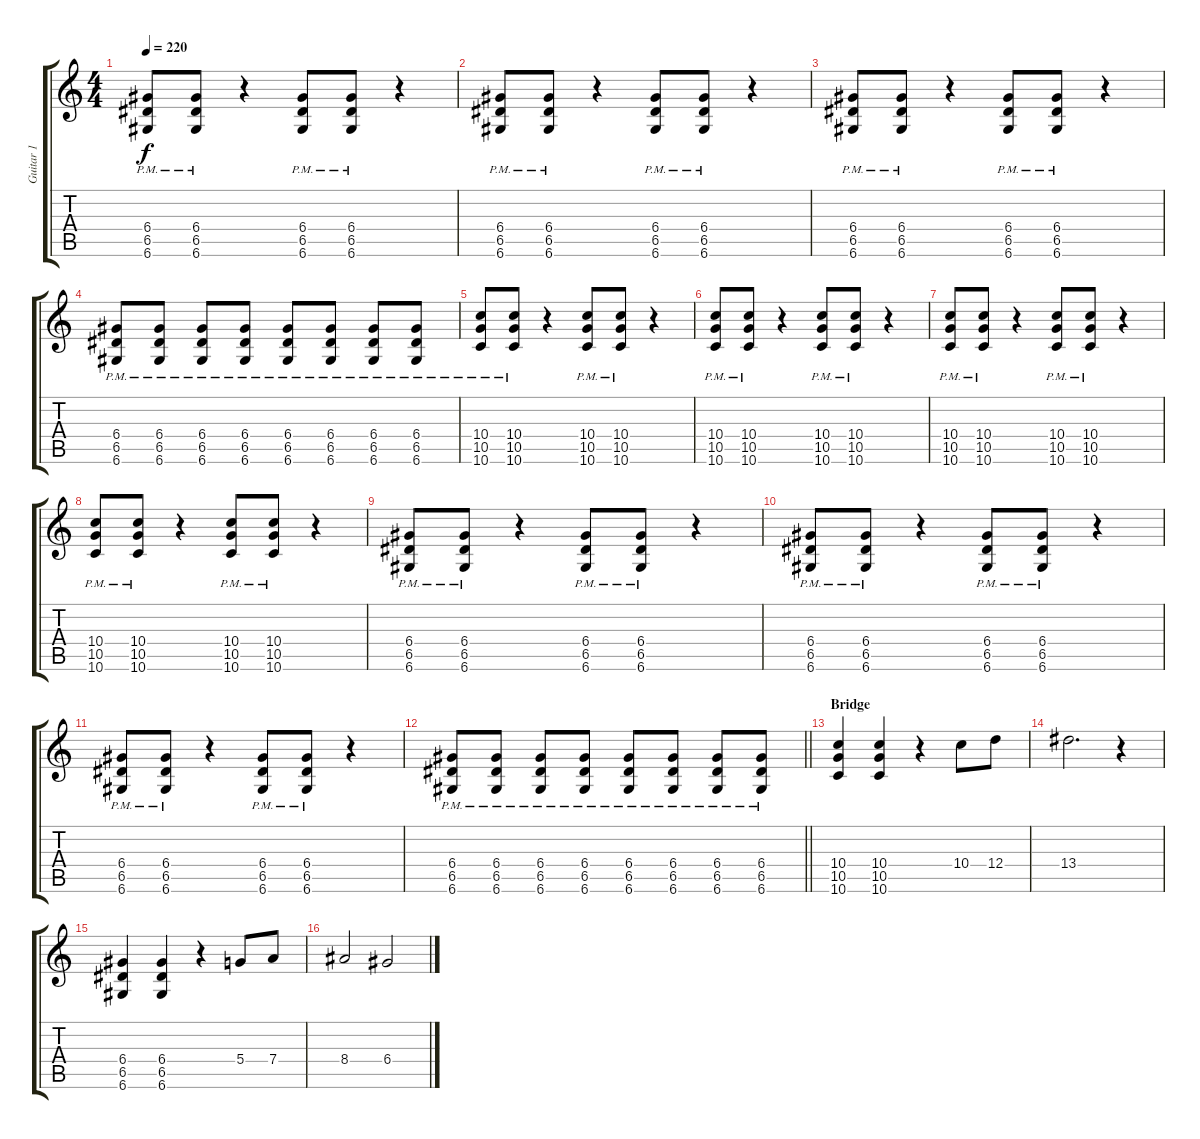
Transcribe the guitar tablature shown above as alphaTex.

\track ("Guitar 1" "Guitar 1") {instrument distortionguitar}
\staff {score tabs}
\tuning (E4 A3 G3 D3 A2 D2) {hide}
\ts (4 4)
\tempo 220
\clef g2
\ks c
(6.4{pm} 6.5{pm} 6.6{pm}).8{dy f} (6.4{pm} 6.5{pm} 6.6{pm}).8 r.4 (6.4{pm} 6.5{pm} 6.6{pm}).8 (6.4{pm} 6.5{pm} 6.6{pm}).8 r.4 |
(6.4{pm} 6.5{pm} 6.6{pm}).8 (6.4{pm} 6.5{pm} 6.6{pm}).8 r.4 (6.4{pm} 6.5{pm} 6.6{pm}).8 (6.4{pm} 6.5{pm} 6.6{pm}).8 r.4 |
(6.4{pm} 6.5{pm} 6.6{pm}).8 (6.4{pm} 6.5{pm} 6.6{pm}).8 r.4 (6.4{pm} 6.5{pm} 6.6{pm}).8 (6.4{pm} 6.5{pm} 6.6{pm}).8 r.4 |
(6.4{pm} 6.5{pm} 6.6{pm}).8 (6.4{pm} 6.5{pm} 6.6{pm}).8 (6.4{pm} 6.5{pm} 6.6{pm}).8 (6.4{pm} 6.5{pm} 6.6{pm}).8 (6.4{pm} 6.5{pm} 6.6{pm}).8 (6.4{pm} 6.5{pm} 6.6{pm}).8 (6.4{pm} 6.5{pm} 6.6{pm}).8 (6.4{pm} 6.5{pm} 6.6{pm}).8 |
(10.4{pm} 10.5{pm} 10.6{pm}).8 (10.4{pm} 10.5{pm} 10.6{pm}).8 r.4 (10.4{pm} 10.5{pm} 10.6{pm}).8 (10.4{pm} 10.5{pm} 10.6{pm}).8 r.4 |
(10.4{pm} 10.5{pm} 10.6{pm}).8 (10.4{pm} 10.5{pm} 10.6{pm}).8 r.4 (10.4{pm} 10.5{pm} 10.6{pm}).8 (10.4{pm} 10.5{pm} 10.6{pm}).8 r.4 |
(10.4{pm} 10.5{pm} 10.6{pm}).8 (10.4{pm} 10.5{pm} 10.6{pm}).8 r.4 (10.4{pm} 10.5{pm} 10.6{pm}).8 (10.4{pm} 10.5{pm} 10.6{pm}).8 r.4 |
(10.4{pm} 10.5{pm} 10.6{pm}).8 (10.4{pm} 10.5{pm} 10.6{pm}).8 r.4 (10.4{pm} 10.5{pm} 10.6{pm}).8 (10.4{pm} 10.5{pm} 10.6{pm}).8 r.4 |
(6.4{pm} 6.5{pm} 6.6{pm}).8 (6.4{pm} 6.5{pm} 6.6{pm}).8 r.4 (6.4{pm} 6.5{pm} 6.6{pm}).8 (6.4{pm} 6.5{pm} 6.6{pm}).8 r.4 |
(6.4{pm} 6.5{pm} 6.6{pm}).8 (6.4{pm} 6.5{pm} 6.6{pm}).8 r.4 (6.4{pm} 6.5{pm} 6.6{pm}).8 (6.4{pm} 6.5{pm} 6.6{pm}).8 r.4 |
(6.4{pm} 6.5{pm} 6.6{pm}).8 (6.4{pm} 6.5{pm} 6.6{pm}).8 r.4 (6.4{pm} 6.5{pm} 6.6{pm}).8 (6.4{pm} 6.5{pm} 6.6{pm}).8 r.4 |
\barLineRight lightlight
(6.4{pm} 6.5{pm} 6.6{pm}).8 (6.4{pm} 6.5{pm} 6.6{pm}).8 (6.4{pm} 6.5{pm} 6.6{pm}).8 (6.4{pm} 6.5{pm} 6.6{pm}).8 (6.4{pm} 6.5{pm} 6.6{pm}).8 (6.4{pm} 6.5{pm} 6.6{pm}).8 (6.4{pm} 6.5{pm} 6.6{pm}).8 (6.4{pm} 6.5{pm} 6.6{pm}).8 |
\section ("" "Bridge")
(10.4 10.5 10.6).4 (10.4 10.5 10.6).4 r.4 10.4.8 12.4.8 |
13.4.2{d} r.4 |
(6.4 6.5 6.6).4 (6.4 6.5 6.6).4 r.4 5.4.8 7.4.8 |
8.4.2 6.4.2
